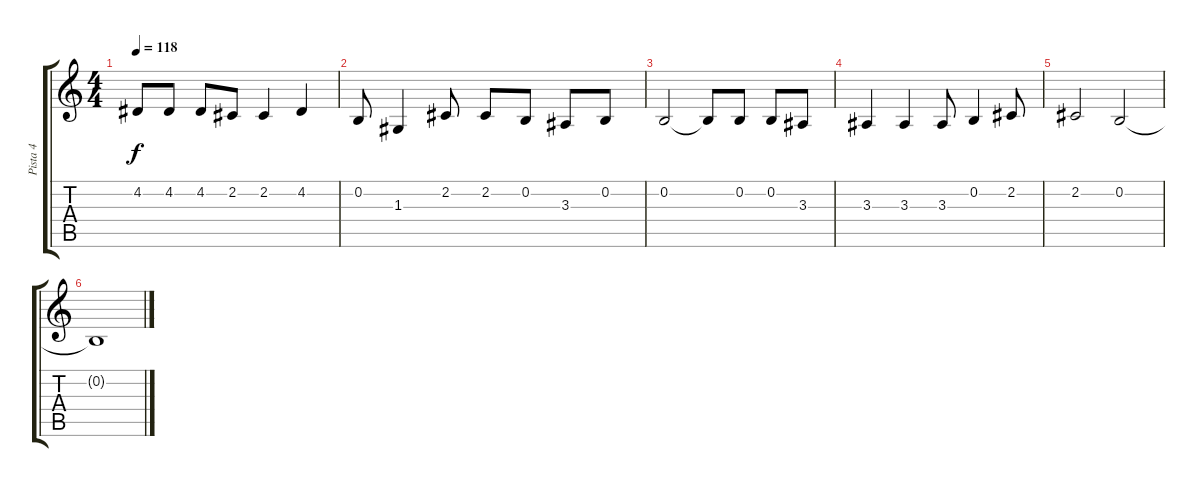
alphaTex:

\track ("Pista 4" "Pista 4") {instrument electricgrandpiano}
\staff {score tabs}
\tuning (E4 B3 G3 D3 A2 E2) {hide}
\ts (4 4)
\tempo 118
\clef g2
\ks c
4.2.8{dy f} 4.2.8 4.2.8 2.2.8 2.2.4 4.2.4 |
0.2.8 1.3.4 2.2.8 2.2.8 0.2.8 3.3.8 0.2.8 |
0.2.2 0.2{t}.8 0.2.8 0.2.8 3.3.8 |
3.3.4 3.3.4 3.3.8 0.2.4 2.2.8 |
2.2.2 0.2.2 |
0.2{t}.1
